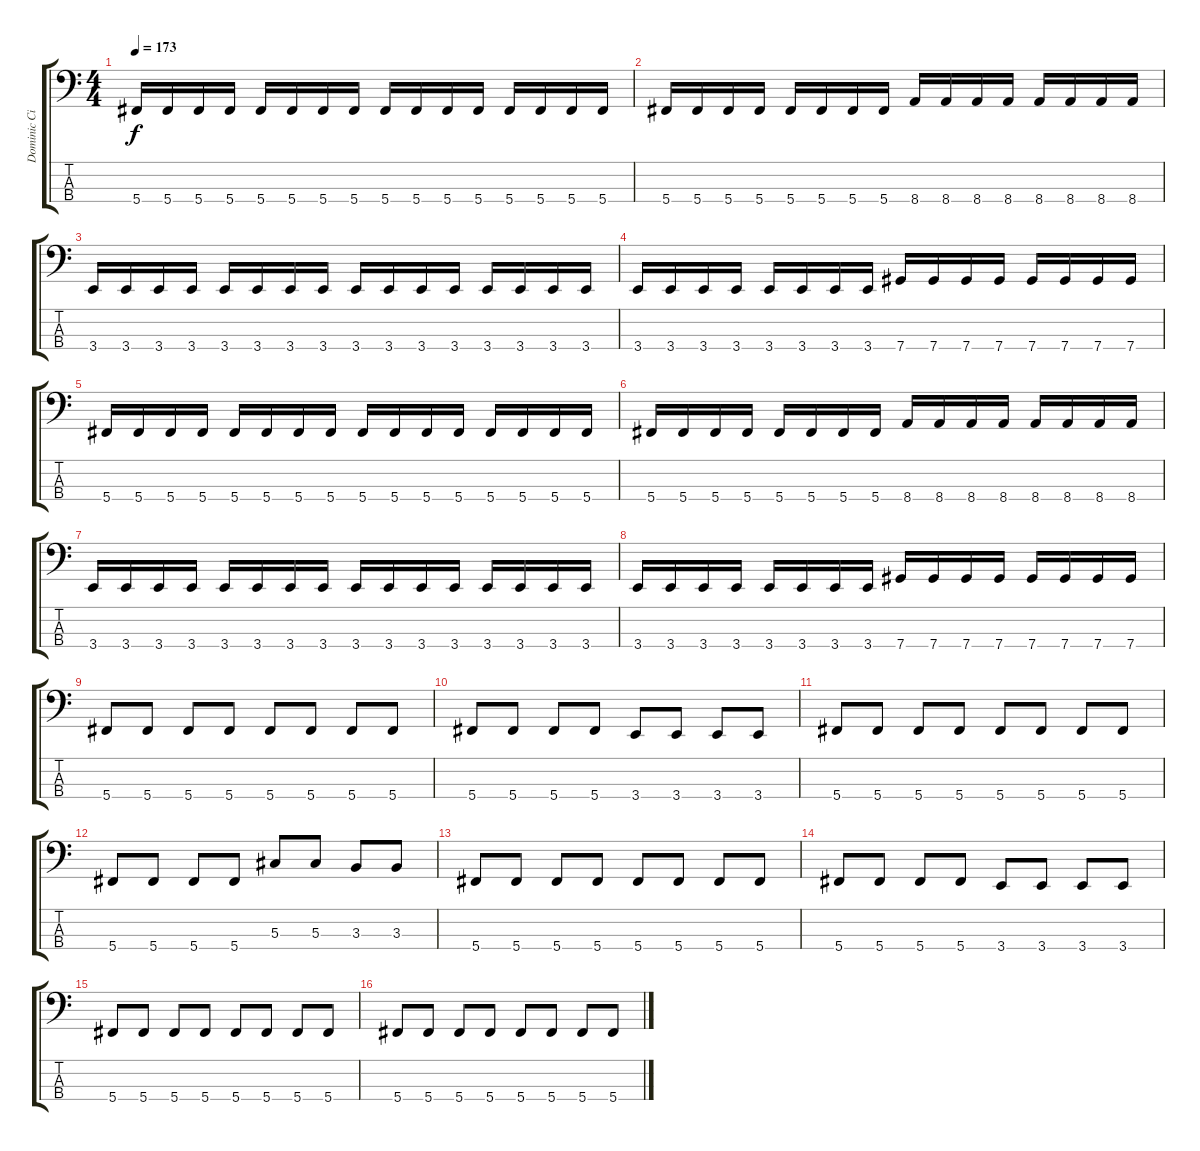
\track ("Dominic Cifarelli" "Dominic Ci") {instrument electricbassfinger}
\staff {score tabs}
\tuning (Gb2 Db2 Ab1 Db1) {hide}
\ts (4 4)
\tempo 173
\clef f4
\ks c
5.4.16{dy f} 5.4.16 5.4.16 5.4.16 5.4.16 5.4.16 5.4.16 5.4.16 5.4.16 5.4.16 5.4.16 5.4.16 5.4.16 5.4.16 5.4.16 5.4.16 |
5.4.16 5.4.16 5.4.16 5.4.16 5.4.16 5.4.16 5.4.16 5.4.16 8.4.16 8.4.16 8.4.16 8.4.16 8.4.16 8.4.16 8.4.16 8.4.16 |
3.4.16 3.4.16 3.4.16 3.4.16 3.4.16 3.4.16 3.4.16 3.4.16 3.4.16 3.4.16 3.4.16 3.4.16 3.4.16 3.4.16 3.4.16 3.4.16 |
3.4.16 3.4.16 3.4.16 3.4.16 3.4.16 3.4.16 3.4.16 3.4.16 7.4.16 7.4.16 7.4.16 7.4.16 7.4.16 7.4.16 7.4.16 7.4.16 |
5.4.16 5.4.16 5.4.16 5.4.16 5.4.16 5.4.16 5.4.16 5.4.16 5.4.16 5.4.16 5.4.16 5.4.16 5.4.16 5.4.16 5.4.16 5.4.16 |
5.4.16 5.4.16 5.4.16 5.4.16 5.4.16 5.4.16 5.4.16 5.4.16 8.4.16 8.4.16 8.4.16 8.4.16 8.4.16 8.4.16 8.4.16 8.4.16 |
3.4.16 3.4.16 3.4.16 3.4.16 3.4.16 3.4.16 3.4.16 3.4.16 3.4.16 3.4.16 3.4.16 3.4.16 3.4.16 3.4.16 3.4.16 3.4.16 |
3.4.16 3.4.16 3.4.16 3.4.16 3.4.16 3.4.16 3.4.16 3.4.16 7.4.16 7.4.16 7.4.16 7.4.16 7.4.16 7.4.16 7.4.16 7.4.16 |
5.4.8 5.4.8 5.4.8 5.4.8 5.4.8 5.4.8 5.4.8 5.4.8 |
5.4.8 5.4.8 5.4.8 5.4.8 3.4.8 3.4.8 3.4.8 3.4.8 |
5.4.8 5.4.8 5.4.8 5.4.8 5.4.8 5.4.8 5.4.8 5.4.8 |
5.4.8 5.4.8 5.4.8 5.4.8 5.3.8 5.3.8 3.3.8 3.3.8 |
5.4.8 5.4.8 5.4.8 5.4.8 5.4.8 5.4.8 5.4.8 5.4.8 |
5.4.8 5.4.8 5.4.8 5.4.8 3.4.8 3.4.8 3.4.8 3.4.8 |
5.4.8 5.4.8 5.4.8 5.4.8 5.4.8 5.4.8 5.4.8 5.4.8 |
5.4.8 5.4.8 5.4.8 5.4.8 5.4.8 5.4.8 5.4.8 5.4.8
